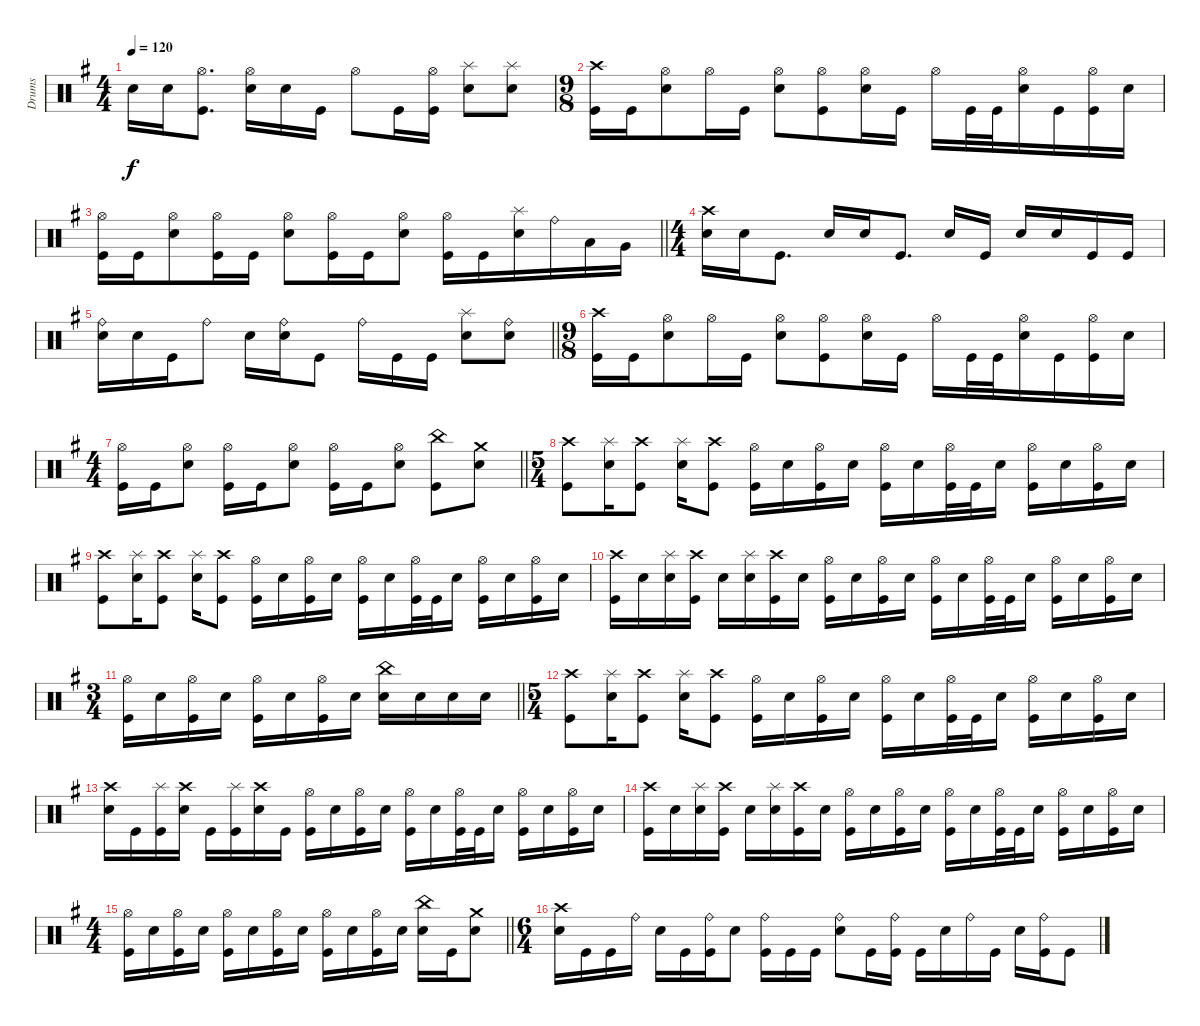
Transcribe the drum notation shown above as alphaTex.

\track ("Drums" "Drums") {instrument percussion}
\staff
\articulation defaults
\ts (4 4)
\tempo 120
\clef neutral
\ks eminor "Electric Snare (hit)".16{dy f} "Electric Snare (hit)".16
("Hi-Hat (open)" "Kick (hit)").8{d} ("Hi-Hat (open)" "Electric Snare (hit)").16 "Electric Snare (hit)".16 "Kick (hit)".16 "Hi-Hat (open)".8 "Kick (hit)".16 ("Hi-Hat (open)" "Kick (hit)").16 ("Splash (hit)" "Electric Snare (hit)").8 ("Splash (hit)" "Electric Snare (hit)").8 |
\ts (9 8)
("Crash high (hit)" "Kick (hit)").16 "Kick (hit)".16 ("Hi-Hat (open)" "Electric Snare (hit)").8 "Hi-Hat (open)".16 "Kick (hit)".16 ("Hi-Hat (open)" "Electric Snare (hit)").8 ("Hi-Hat (open)" "Kick (hit)").8 ("Hi-Hat (open)" "Electric Snare (hit)").16 "Kick (hit)".16 "Hi-Hat (open)".16 "Kick (hit)".32 "Kick (hit)".32 ("Hi-Hat (open)" "Electric Snare (hit)").16 "Kick (hit)".16 ("Hi-Hat (open)" "Kick (hit)").16 "Electric Snare (hit)".16 |
\barLineRight lightlight
("Hi-Hat (open)" "Kick (hit)").16 "Kick (hit)".16 ("Hi-Hat (open)" "Electric Snare (hit)").8 ("Hi-Hat (open)" "Kick (hit)").16 "Kick (hit)".16 ("Hi-Hat (open)" "Electric Snare (hit)").8 ("Hi-Hat (open)" "Kick (hit)").16 "Kick (hit)".16 ("Hi-Hat (open)" "Electric Snare (hit)").8 ("Hi-Hat (open)" "Kick (hit)").16 "Kick (hit)".16 ("Splash (hit)" "Electric Snare (hit)").16 "Ride (bell)".16 "Low Tom (hit)".16 "Very Low Tom (hit)".16 |
\ts (4 4)
("Crash high (hit)" "Electric Snare (hit)").16 "Electric Snare (hit)".16 "Kick (hit)".8{d} "Electric Snare (hit)".16 "Electric Snare (hit)".16 "Kick (hit)".8{d} "Electric Snare (hit)".16 "Kick (hit)".16 "Electric Snare (hit)".16 "Electric Snare (hit)".16 "Kick (hit)".16 "Kick (hit)".16 |
\barLineRight lightlight
("Ride (bell)" "Electric Snare (hit)").16 "Electric Snare (hit)".16 "Kick (hit)".16 "Ride (bell)".8 "Electric Snare (hit)".16 ("Ride (bell)" "Electric Snare (hit)").16 "Kick (hit)".8 "Ride (bell)".16 "Kick (hit)".16 "Kick (hit)".16 ("Splash (hit)" "Electric Snare (hit)").8 ("Ride (bell)" "Electric Snare (hit)").8 |
\ts (9 8)
("Crash high (hit)" "Kick (hit)").16 "Kick (hit)".16 ("Hi-Hat (open)" "Electric Snare (hit)").8 "Hi-Hat (open)".16 "Kick (hit)".16 ("Hi-Hat (open)" "Electric Snare (hit)").8 ("Hi-Hat (open)" "Kick (hit)").8 ("Hi-Hat (open)" "Electric Snare (hit)").16 "Kick (hit)".16 "Hi-Hat (open)".16 "Kick (hit)".32 "Kick (hit)".32 ("Hi-Hat (open)" "Electric Snare (hit)").16 "Kick (hit)".16 ("Hi-Hat (open)" "Kick (hit)").16 "Electric Snare (hit)".16 |
\ts (4 4)
\barLineRight lightlight
("Hi-Hat (open)" "Kick (hit)").16 "Kick (hit)".16 ("Hi-Hat (open)" "Electric Snare (hit)").8 ("Hi-Hat (open)" "Kick (hit)").16 "Kick (hit)".16 ("Hi-Hat (open)" "Electric Snare (hit)").8 ("Hi-Hat (open)" "Kick (hit)").16 "Kick (hit)".16 ("Hi-Hat (open)" "Electric Snare (hit)").8 ("China (hit)" "Kick (hit)").8 ("Crash medium (hit)" "Electric Snare (hit)").8 |
\ts (5 4)
\section ("" "")
("Crash high (hit)" "Kick (hit)").8 ("Splash (hit)" "Electric Snare (hit)").16 ("Crash high (hit)" "Kick (hit)").8 ("Splash (hit)" "Electric Snare (hit)").16 ("Crash high (hit)" "Kick (hit)").8 ("Hi-Hat (open)" "Kick (hit)").16 "Electric Snare (hit)".16 ("Hi-Hat (open)" "Kick (hit)").16 "Electric Snare (hit)".16 ("Hi-Hat (open)" "Kick (hit)").16 "Electric Snare (hit)".16 ("Hi-Hat (open)" "Kick (hit)").32 "Kick (hit)".32 "Electric Snare (hit)".16 ("Hi-Hat (open)" "Kick (hit)").16 "Electric Snare (hit)".16 ("Hi-Hat (open)" "Kick (hit)").16 "Electric Snare (hit)".16 |
("Crash high (hit)" "Kick (hit)").8 ("Splash (hit)" "Electric Snare (hit)").16 ("Crash high (hit)" "Kick (hit)").8 ("Splash (hit)" "Electric Snare (hit)").16 ("Crash high (hit)" "Kick (hit)").8 ("Hi-Hat (open)" "Kick (hit)").16 "Electric Snare (hit)".16 ("Hi-Hat (open)" "Kick (hit)").16 "Electric Snare (hit)".16 ("Hi-Hat (open)" "Kick (hit)").16 "Electric Snare (hit)".16 ("Hi-Hat (open)" "Kick (hit)").32 "Kick (hit)".32 "Electric Snare (hit)".16 ("Hi-Hat (open)" "Kick (hit)").16 "Electric Snare (hit)".16 ("Hi-Hat (open)" "Kick (hit)").16 "Electric Snare (hit)".16 |
("Crash high (hit)" "Kick (hit)").16 "Electric Snare (hit)".16 ("Splash (hit)" "Electric Snare (hit)").16 ("Crash high (hit)" "Kick (hit)").16 "Electric Snare (hit)".16 ("Splash (hit)" "Electric Snare (hit)").16 ("Crash high (hit)" "Kick (hit)").16 "Electric Snare (hit)".16 ("Hi-Hat (open)" "Kick (hit)").16 "Electric Snare (hit)".16 ("Hi-Hat (open)" "Kick (hit)").16 "Electric Snare (hit)".16 ("Hi-Hat (open)" "Kick (hit)").16 "Electric Snare (hit)".16 ("Hi-Hat (open)" "Kick (hit)").32 "Kick (hit)".32 "Electric Snare (hit)".16 ("Hi-Hat (open)" "Kick (hit)").16 "Electric Snare (hit)".16 ("Hi-Hat (open)" "Kick (hit)").16 "Electric Snare (hit)".16 |
\ts (3 4)
\barLineRight lightlight
("Hi-Hat (open)" "Kick (hit)").16 "Electric Snare (hit)".16 ("Hi-Hat (open)" "Kick (hit)").16 "Electric Snare (hit)".16 ("Hi-Hat (open)" "Kick (hit)").16 "Electric Snare (hit)".16 ("Hi-Hat (open)" "Kick (hit)").16 "Electric Snare (hit)".16 ("China (hit)" "Electric Snare (hit)").16 "Electric Snare (hit)".16 "Electric Snare (hit)".16 "Electric Snare (hit)".16 |
\ts (5 4)
("Crash high (hit)" "Kick (hit)").8 ("Splash (hit)" "Electric Snare (hit)").16 ("Crash high (hit)" "Kick (hit)").8 ("Splash (hit)" "Electric Snare (hit)").16 ("Crash high (hit)" "Kick (hit)").8 ("Hi-Hat (open)" "Kick (hit)").16 "Electric Snare (hit)".16 ("Hi-Hat (open)" "Kick (hit)").16 "Electric Snare (hit)".16 ("Hi-Hat (open)" "Kick (hit)").16 "Electric Snare (hit)".16 ("Hi-Hat (open)" "Kick (hit)").32 "Kick (hit)".32 "Electric Snare (hit)".16 ("Hi-Hat (open)" "Kick (hit)").16 "Electric Snare (hit)".16 ("Hi-Hat (open)" "Kick (hit)").16 "Electric Snare (hit)".16 |
("Crash high (hit)" "Electric Snare (hit)").16 "Kick (hit)".16 ("Splash (hit)" "Kick (hit)").16 ("Crash high (hit)" "Electric Snare (hit)").16 "Kick (hit)".16 ("Splash (hit)" "Kick (hit)").16 ("Crash high (hit)" "Electric Snare (hit)").16 "Kick (hit)".16 ("Hi-Hat (open)" "Kick (hit)").16 "Electric Snare (hit)".16 ("Hi-Hat (open)" "Kick (hit)").16 "Electric Snare (hit)".16 ("Hi-Hat (open)" "Kick (hit)").16 "Electric Snare (hit)".16 ("Hi-Hat (open)" "Kick (hit)").32 "Kick (hit)".32 "Electric Snare (hit)".16 ("Hi-Hat (open)" "Kick (hit)").16 "Electric Snare (hit)".16 ("Hi-Hat (open)" "Kick (hit)").16 "Electric Snare (hit)".16 |
("Crash high (hit)" "Kick (hit)").16 "Electric Snare (hit)".16 ("Splash (hit)" "Electric Snare (hit)").16 ("Crash high (hit)" "Kick (hit)").16 "Electric Snare (hit)".16 ("Splash (hit)" "Electric Snare (hit)").16 ("Crash high (hit)" "Kick (hit)").16 "Electric Snare (hit)".16 ("Hi-Hat (open)" "Kick (hit)").16 "Electric Snare (hit)".16 ("Hi-Hat (open)" "Kick (hit)").16 "Electric Snare (hit)".16 ("Hi-Hat (open)" "Kick (hit)").16 "Electric Snare (hit)".16 ("Hi-Hat (open)" "Kick (hit)").32 "Kick (hit)".32 "Electric Snare (hit)".16 ("Hi-Hat (open)" "Kick (hit)").16 "Electric Snare (hit)".16 ("Hi-Hat (open)" "Kick (hit)").16 "Electric Snare (hit)".16 |
\ts (4 4)
\barLineRight lightlight
("Hi-Hat (open)" "Kick (hit)").16 "Electric Snare (hit)".16 ("Hi-Hat (open)" "Kick (hit)").16 "Electric Snare (hit)".16 ("Hi-Hat (open)" "Kick (hit)").16 "Electric Snare (hit)".16 ("Hi-Hat (open)" "Kick (hit)").16 "Electric Snare (hit)".16 ("Hi-Hat (open)" "Kick (hit)").16 "Electric Snare (hit)".16 ("Hi-Hat (open)" "Kick (hit)").16 "Electric Snare (hit)".16 ("China (hit)" "Electric Snare (hit)").16 "Kick (hit)".16 ("Crash medium (hit)" "Electric Snare (hit)").8 |
\ts (6 4)
\section ("" "")
("Crash high (hit)" "Electric Snare (hit)").16 "Kick (hit)".16 "Kick (hit)".16 "Ride (bell)".16 "Electric Snare (hit)".16 "Kick (hit)".16 ("Ride (bell)" "Kick (hit)").16 "Electric Snare (hit)".8 ("Ride (bell)" "Kick (hit)").16 "Kick (hit)".16 "Kick (hit)".16 ("Ride (bell)" "Electric Snare (hit)").8 "Kick (hit)".16 ("Ride (bell)" "Kick (hit)").16 "Kick (hit)".16 "Electric Snare (hit)".16 "Ride (bell)".16 "Kick (hit)".16 "Electric Snare (hit)".16 ("Ride (bell)" "Kick (hit)").16 "Kick (hit)".8
